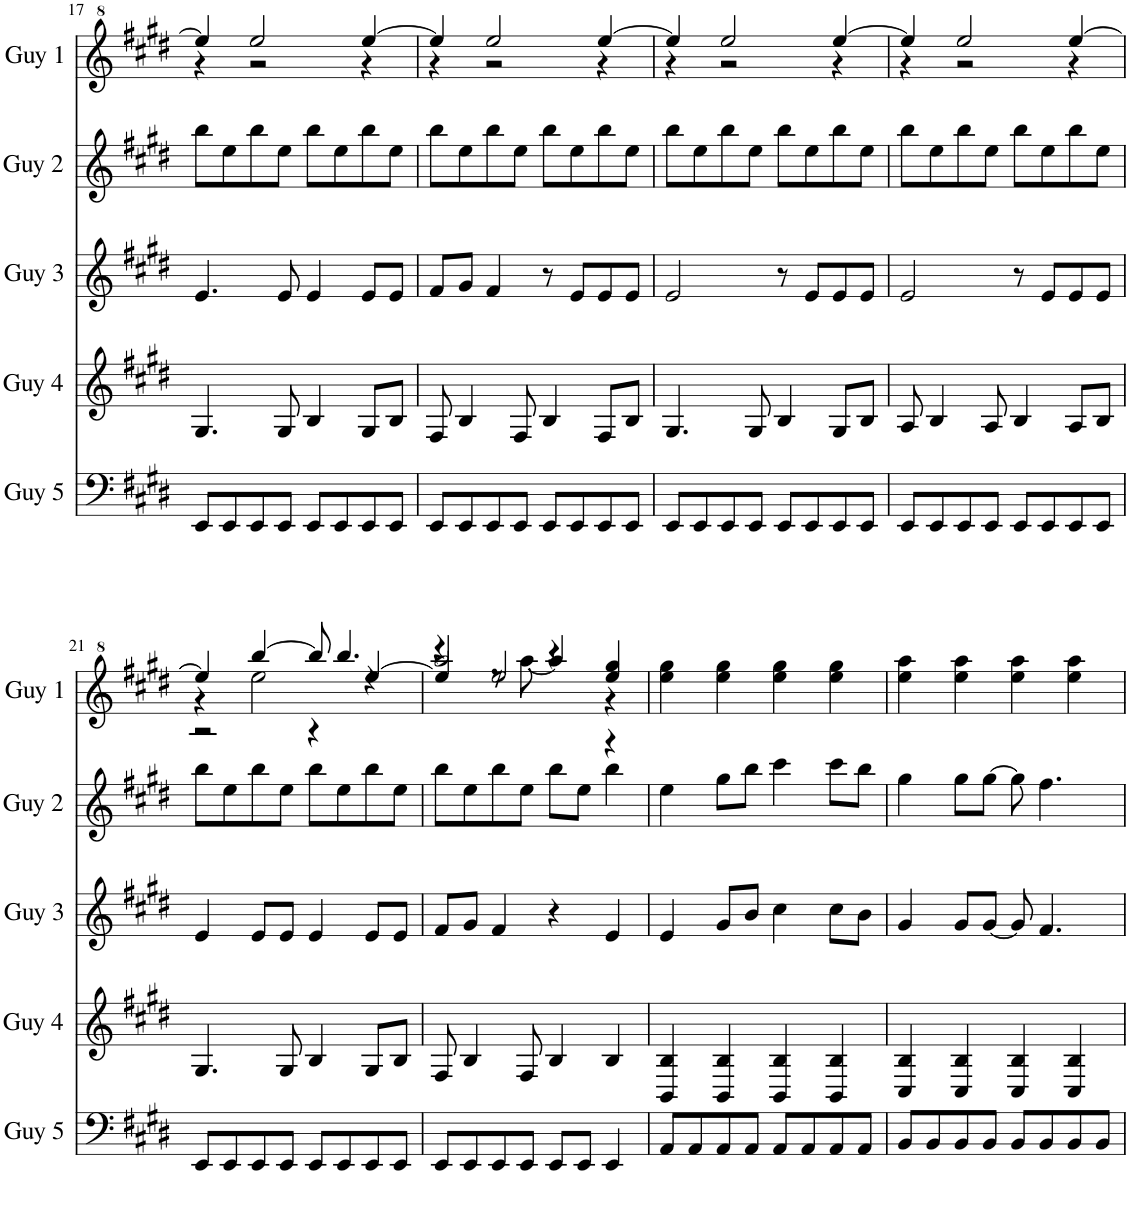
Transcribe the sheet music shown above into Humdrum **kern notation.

**kern	**kern	**kern	**kern	**kern
*part5	*part4	*part3	*part2	*part1
*staff5	*staff4	*staff3	*staff2	*staff1
*I"Piano Guy 5	*I"Piano Guy 4	*I"Piano Guy 3	*I"Piano Guy 2	*I"Piano Guy 1
*I'Guy 5	*I'Guy 4	*I'Guy 3	*I'Guy 2	*I'Guy 1
!!LO:PB:g=z
*clefF4	*clefG2	*clefG2	*clefG2	*clefG^2
*k[f#c#g#d#]	*k[f#c#g#d#]	*k[f#c#g#d#]	*k[f#c#g#d#]	*k[f#c#g#d#]
*M4/4	*M4/4	*M4/4	*M4/4	*M4/4
=17	=17	=17	=17	=17
*	*	*	*	*^
8EE/L	4.G#/	4.e/	8bb\L	4eee/]	4r
8EE/	.	.	8ee\	.	.
8EE/	.	.	8bb\	2eee/	2r
8EE/J	8G#/	8e/	8ee\J	.	.
8EE/L	4B/	4e/	8bb\L	.	.
8EE/	.	.	8ee\	.	.
8EE/	8G#/L	8e/L	8bb\	[4eee/	4r
8EE/J	8B/J	8e/J	8ee\J	.	.
=18	=18	=18	=18	=18	=18
8EE/L	8F#/	8f#/L	8bb\L	4eee/]	4r
8EE/	4B/	8g#/J	8ee\	.	.
8EE/	.	4f#/	8bb\	2eee/	2r
8EE/J	8F#/	.	8ee\J	.	.
8EE/L	4B/	8r	8bb\L	.	.
8EE/	.	8e/L	8ee\	.	.
8EE/	8F#/L	8e/	8bb\	[4eee/	4r
8EE/J	8B/J	8e/J	8ee\J	.	.
=19	=19	=19	=19	=19	=19
8EE/L	4.G#/	2e/	8bb\L	4eee/]	4r
8EE/	.	.	8ee\	.	.
8EE/	.	.	8bb\	2eee/	2r
8EE/J	8G#/	.	8ee\J	.	.
8EE/L	4B/	8r	8bb\L	.	.
8EE/	.	8e/L	8ee\	.	.
8EE/	8G#/L	8e/	8bb\	[4eee/	4r
8EE/J	8B/J	8e/J	8ee\J	.	.
=20	=20	=20	=20	=20	=20
8EE/L	8A/	2e/	8bb\L	4eee/]	4r
8EE/	4B/	.	8ee\	.	.
8EE/	.	.	8bb\	2eee/	2r
8EE/J	8A/	.	8ee\J	.	.
8EE/L	4B/	8r	8bb\L	.	.
8EE/	.	8e/L	8ee\	.	.
8EE/	8A/L	8e/	8bb\	[4eee/	4r
8EE/J	8B/J	8e/J	8ee\J	.	.
!!LO:LB:g=z
=21	=21	=21	=21	=21	=21
*	*	*	*	*	*^
8EE/L	4.G#/	4e/	8bb\L	4eee/]	4r	2r
8EE/	.	.	8ee\	.	.	.
8EE/	.	8e/L	8bb\	[4bbb/	2eee\	.
8EE/J	8G#/	8e/J	8ee\J	.	.	.
8EE/L	4B/	4e/	8bb\L	8bbb/]	.	4r
8EE/	.	.	8ee\	4.bbb/	.	.
8EE/	8G#/L	8e/L	8bb\	.	4r	[4eee/
8EE/J	8B/J	8e/J	8ee\J	.	.	.
=22	=22	=22	=22	=22	=22	=22
8EE/L	8F#/	8f#/L	8bb\L	2aaa/	4r	4eee/]
8EE/	4B/	8g#/J	8ee\	.	.	.
8EE/	.	4f#/	8bb\	.	8r	2eee/
8EE/J	8F#/	.	8ee\J	.	[8aaa\	.
8EE/L	4B/	4r	8bb\L	4aaa/]	4r	.
8EE/J	.	.	8ee\J	.	.	.
4EE/	4B/	4e/	4bb\	4eee/ 4ggg#/	4r	4r
*	*	*	*	*v	*v	*v
=23	=23	=23	=23	=23
8AA/L	4BB/ 4B/	4e/	4ee\	4eee\ 4ggg#\
8AA/	.	.	.	.
8AA/	4BB/ 4B/	8g#/L	8gg#\L	4eee\ 4ggg#\
8AA/J	.	8b/J	8bb\J	.
8AA/L	4BB/ 4B/	4cc#\	4ccc#\	4eee\ 4ggg#\
8AA/	.	.	.	.
8AA/	4BB/ 4B/	8cc#\L	8ccc#\L	4eee\ 4ggg#\
8AA/J	.	8b\J	8bb\J	.
=24	=24	=24	=24	=24
8BB/L	4C#/ 4B/	4g#/	4gg#\	4eee\ 4aaa\
8BB/	.	.	.	.
8BB/	4C#/ 4B/	8g#/L	8gg#\L	4eee\ 4aaa\
8BB/J	.	[8g#/J	[8gg#\J	.
8BB/L	4C#/ 4B/	8g#/]	8gg#\]	4eee\ 4aaa\
8BB/	.	4.f#/	4.ff#\	.
8BB/	4C#/ 4B/	.	.	4eee\ 4aaa\
8BB/J	.	.	.	.
=	=	=	=	=
*-	*-	*-	*-	*-
